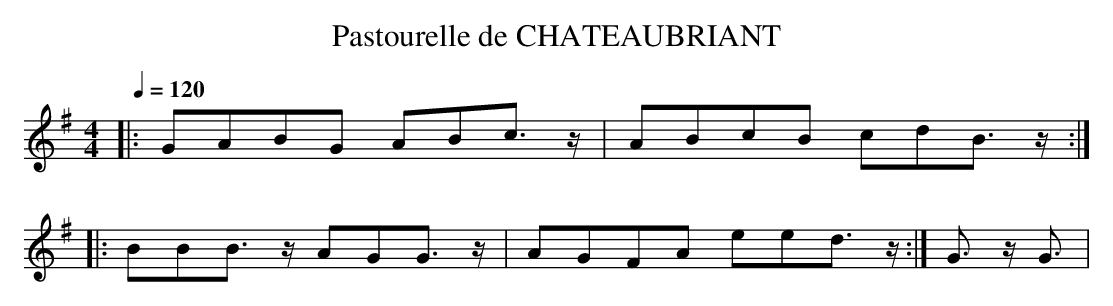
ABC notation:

X:1
T:Pastourelle de CHATEAUBRIANT
M:4/4
L:1/8
Q:1/4=120
K:G
|:GABG ABc3/2 z/2 |ABcB cdB3/2 z/2:|
|:BBB3/2 z/2 AGG3/2 z/2 |AGFA eed3/2 z/2:|G3/2 z/2 G3/2|
